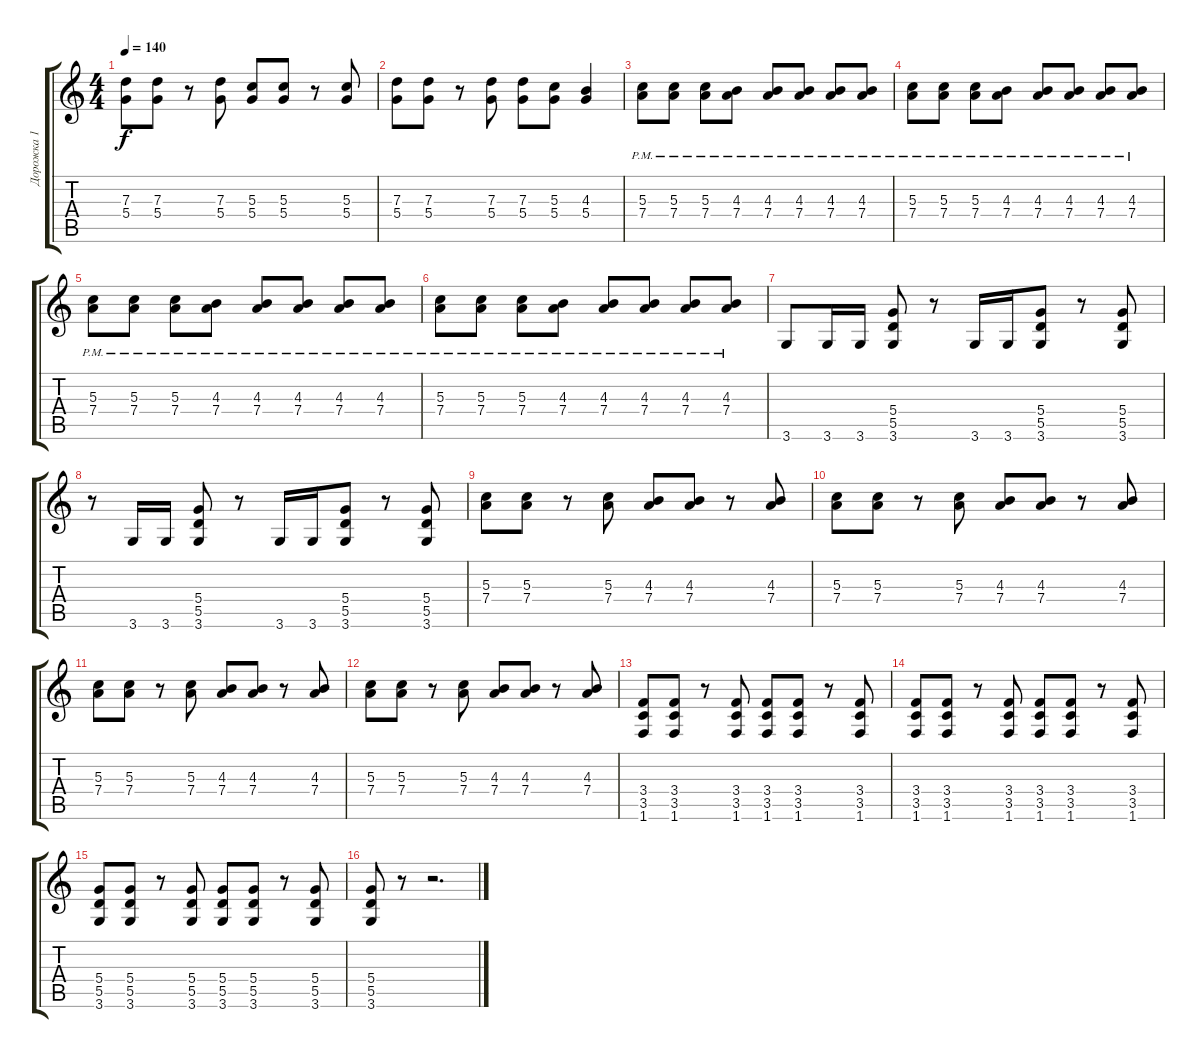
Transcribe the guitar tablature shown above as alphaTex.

\track ("Дорожка 1" "Дорожка 1") {instrument distortionguitar}
\staff {score tabs}
\tuning (E4 B3 G3 D3 A2 E2) {hide}
\ts (4 4)
\tempo 140
\clef g2
\ks c
(7.3 5.4).8{dy f} (7.3 5.4).8 r.8 (7.3 5.4).8 (5.3 5.4).8 (5.3 5.4).8 r.8 (5.3 5.4).8 |
(7.3 5.4).8 (7.3 5.4).8 r.8 (7.3 5.4).8 (7.3 5.4).8 (5.3 5.4).8 (4.3 5.4).4 |
(5.3{pm} 7.4{pm}).8 (5.3{pm} 7.4{pm}).8 (5.3{pm} 7.4{pm}).8 (4.3{pm} 7.4{pm}).8 (4.3{pm} 7.4{pm}).8 (4.3{pm} 7.4{pm}).8 (4.3{pm} 7.4{pm}).8 (4.3{pm} 7.4{pm}).8 |
(5.3{pm} 7.4{pm}).8 (5.3{pm} 7.4{pm}).8 (5.3{pm} 7.4{pm}).8 (4.3{pm} 7.4{pm}).8 (4.3{pm} 7.4{pm}).8 (4.3{pm} 7.4{pm}).8 (4.3{pm} 7.4{pm}).8 (4.3{pm} 7.4{pm}).8 |
(5.3{pm} 7.4{pm}).8 (5.3{pm} 7.4{pm}).8 (5.3{pm} 7.4{pm}).8 (4.3{pm} 7.4{pm}).8 (4.3{pm} 7.4{pm}).8 (4.3{pm} 7.4{pm}).8 (4.3{pm} 7.4{pm}).8 (4.3{pm} 7.4{pm}).8 |
(5.3{pm} 7.4{pm}).8 (5.3{pm} 7.4{pm}).8 (5.3{pm} 7.4{pm}).8 (4.3{pm} 7.4{pm}).8 (4.3{pm} 7.4{pm}).8 (4.3{pm} 7.4{pm}).8 (4.3{pm} 7.4{pm}).8 (4.3{pm} 7.4{pm}).8 |
3.6.8 3.6.16 3.6.16 (5.4 5.5 3.6).8 r.8 3.6.16 3.6.16 (5.4 5.5 3.6).8 r.8 (5.4 5.5 3.6).8 |
r.8 3.6.16 3.6.16 (5.4 5.5 3.6).8 r.8 3.6.16 3.6.16 (5.4 5.5 3.6).8 r.8 (5.4 5.5 3.6).8 |
(5.3 7.4).8 (5.3 7.4).8 r.8 (5.3 7.4).8 (4.3 7.4).8 (4.3 7.4).8 r.8 (4.3 7.4).8 |
(5.3 7.4).8 (5.3 7.4).8 r.8 (5.3 7.4).8 (4.3 7.4).8 (4.3 7.4).8 r.8 (4.3 7.4).8 |
(5.3 7.4).8 (5.3 7.4).8 r.8 (5.3 7.4).8 (4.3 7.4).8 (4.3 7.4).8 r.8 (4.3 7.4).8 |
(5.3 7.4).8 (5.3 7.4).8 r.8 (5.3 7.4).8 (4.3 7.4).8 (4.3 7.4).8 r.8 (4.3 7.4).8 |
(3.4 3.5 1.6).8 (3.4 3.5 1.6).8 r.8 (3.4 3.5 1.6).8 (3.4 3.5 1.6).8 (3.4 3.5 1.6).8 r.8 (3.4 3.5 1.6).8 |
(3.4 3.5 1.6).8 (3.4 3.5 1.6).8 r.8 (3.4 3.5 1.6).8 (3.4 3.5 1.6).8 (3.4 3.5 1.6).8 r.8 (3.4 3.5 1.6).8 |
(5.4 5.5 3.6).8 (5.4 5.5 3.6).8 r.8 (5.4 5.5 3.6).8 (5.4 5.5 3.6).8 (5.4 5.5 3.6).8 r.8 (5.4 5.5 3.6).8 |
(5.4 5.5 3.6).8 r.8 r.2{d}
